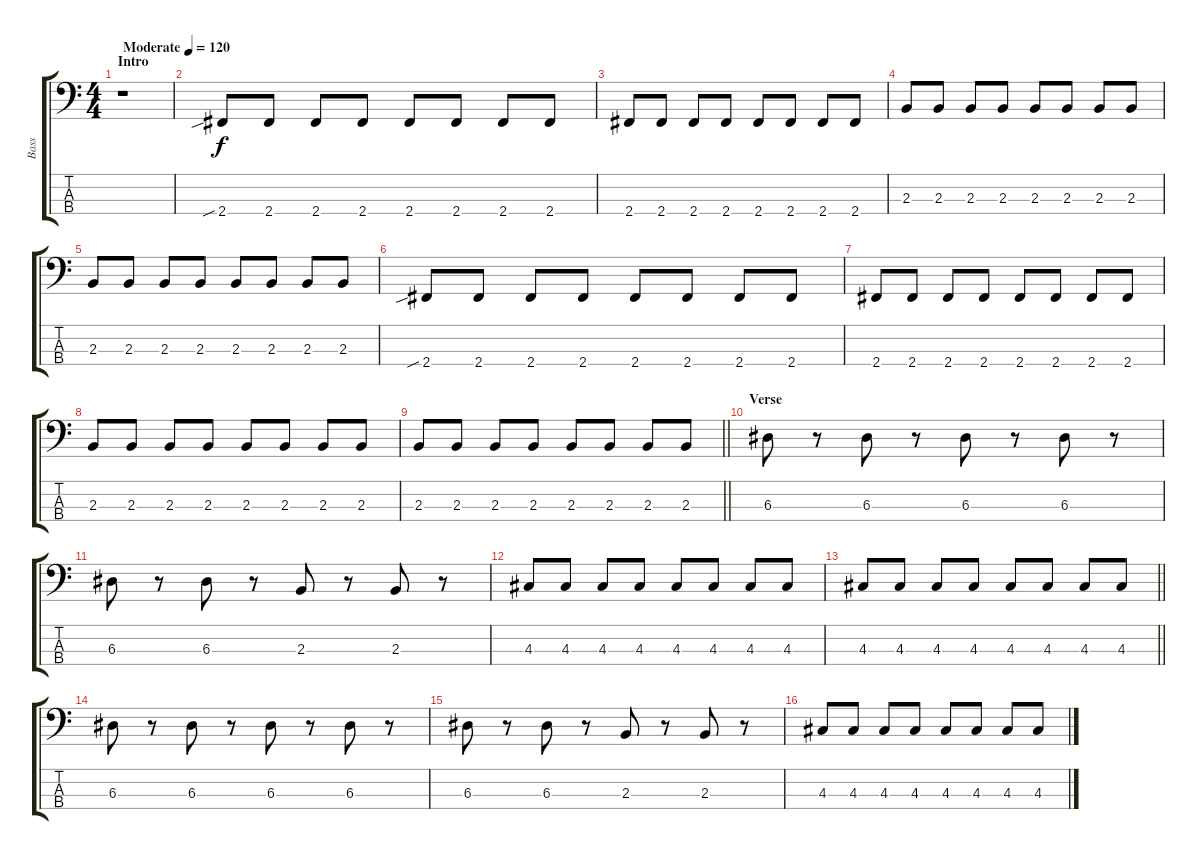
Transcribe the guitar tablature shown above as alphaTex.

\track ("Bass" "Bass") {instrument electricbassfinger}
\staff {score tabs}
\tuning (G2 D2 A1 E1) {hide}
\ts (4 4)
\section ("" "Intro")
\tempo (120 "Moderate")
\clef f4
\ks c
r.1{dy f instrument electricbassfinger} |
2.4{sib}.8 2.4.8 2.4.8 2.4.8 2.4.8 2.4.8 2.4.8 2.4.8 |
2.4.8 2.4.8 2.4.8 2.4.8 2.4.8 2.4.8 2.4.8 2.4.8 |
2.3.8 2.3.8 2.3.8 2.3.8 2.3.8 2.3.8 2.3.8 2.3.8 |
2.3.8 2.3.8 2.3.8 2.3.8 2.3.8 2.3.8 2.3.8 2.3.8 |
2.4{sib}.8 2.4.8 2.4.8 2.4.8 2.4.8 2.4.8 2.4.8 2.4.8 |
2.4.8 2.4.8 2.4.8 2.4.8 2.4.8 2.4.8 2.4.8 2.4.8 |
2.3.8 2.3.8 2.3.8 2.3.8 2.3.8 2.3.8 2.3.8 2.3.8 |
\barLineRight lightlight
2.3.8 2.3.8 2.3.8 2.3.8 2.3.8 2.3.8 2.3.8 2.3.8 |
\section ("" "Verse")
6.3.8 r.8 6.3.8 r.8 6.3.8 r.8 6.3.8 r.8 |
6.3.8 r.8 6.3.8 r.8 2.3.8 r.8 2.3.8 r.8 |
4.3.8 4.3.8 4.3.8 4.3.8 4.3.8 4.3.8 4.3.8 4.3.8 |
\barLineRight lightlight
4.3.8 4.3.8 4.3.8 4.3.8 4.3.8 4.3.8 4.3.8 4.3.8 |
6.3.8 r.8 6.3.8 r.8 6.3.8 r.8 6.3.8 r.8 |
6.3.8 r.8 6.3.8 r.8 2.3.8 r.8 2.3.8 r.8 |
4.3.8 4.3.8 4.3.8 4.3.8 4.3.8 4.3.8 4.3.8 4.3.8
